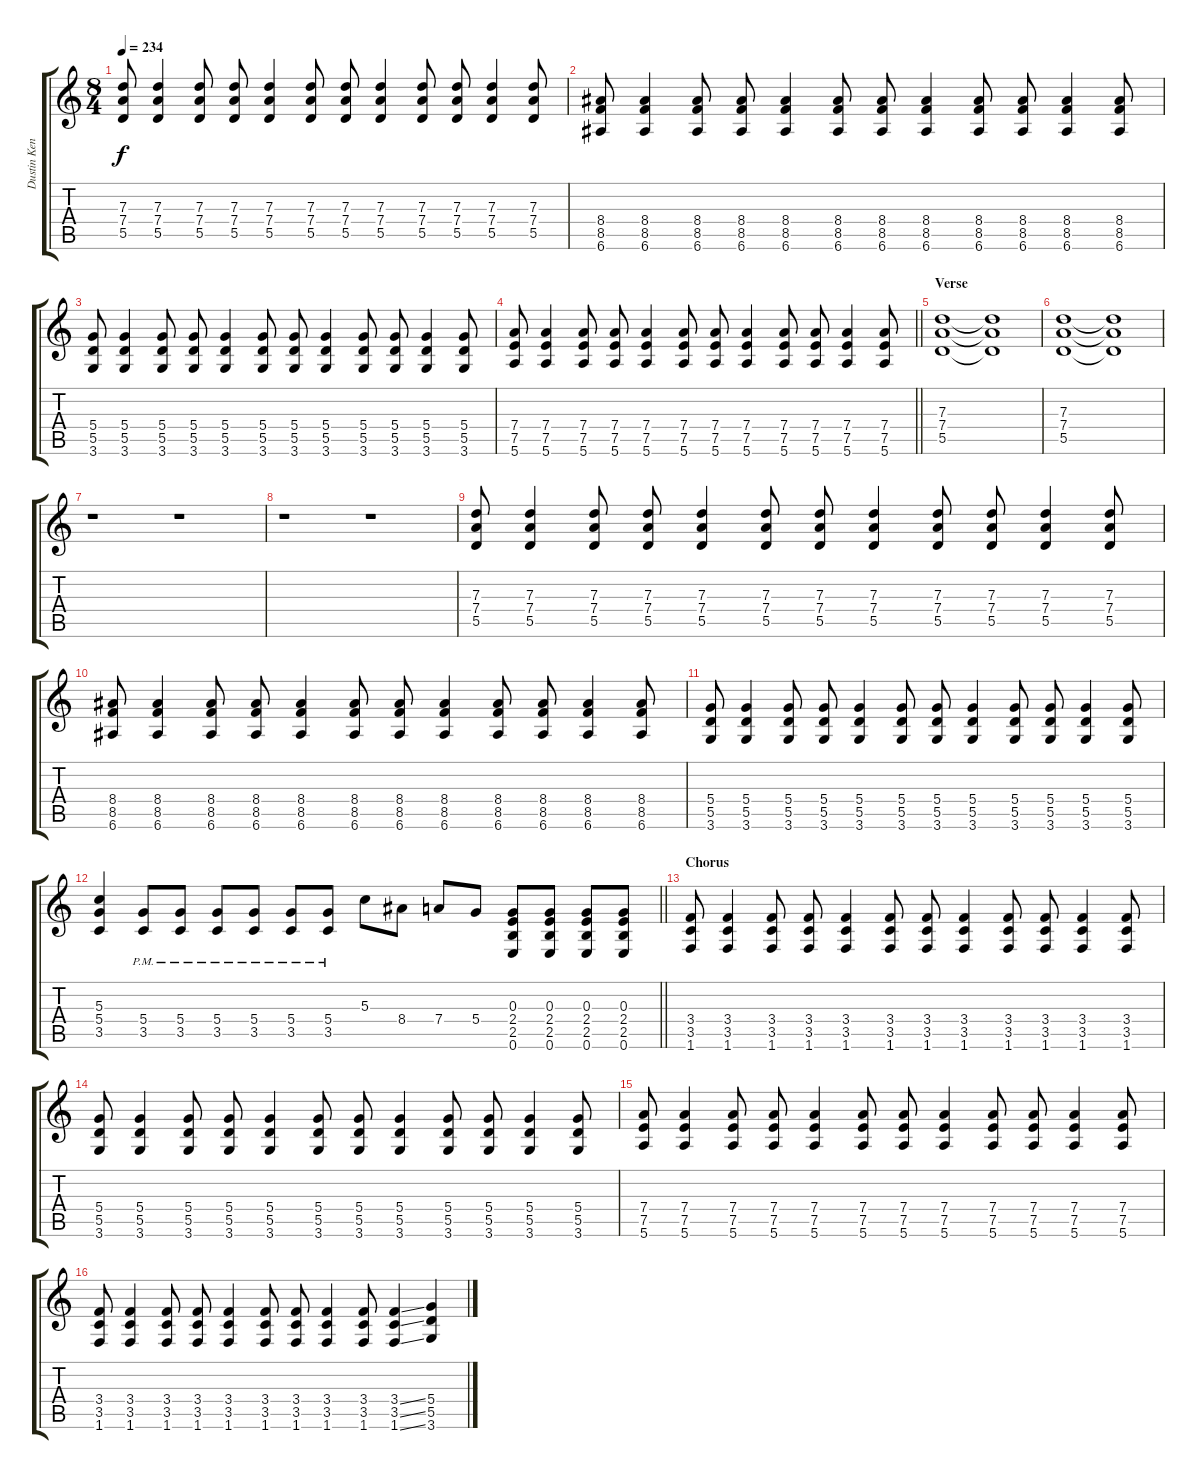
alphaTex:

\track ("Dustin Kensrue" "Dustin Ken") {instrument overdrivenguitar}
\staff {score tabs}
\tuning (E4 B3 G3 D3 A2 E2) {hide}
\ts (8 4)
\tempo 234
\clef g2
\ks c
(7.3 7.4 5.5).8{dy f} (7.3 7.4 5.5).4 (7.3 7.4 5.5).8 (7.3 7.4 5.5).8 (7.3 7.4 5.5).4 (7.3 7.4 5.5).8 (7.3 7.4 5.5).8 (7.3 7.4 5.5).4 (7.3 7.4 5.5).8 (7.3 7.4 5.5).8 (7.3 7.4 5.5).4 (7.3 7.4 5.5).8 |
(8.4 8.5 6.6).8 (8.4 8.5 6.6).4 (8.4 8.5 6.6).8 (8.4 8.5 6.6).8 (8.4 8.5 6.6).4 (8.4 8.5 6.6).8 (8.4 8.5 6.6).8 (8.4 8.5 6.6).4 (8.4 8.5 6.6).8 (8.4 8.5 6.6).8 (8.4 8.5 6.6).4 (8.4 8.5 6.6).8 |
(5.4 5.5 3.6).8 (5.4 5.5 3.6).4 (5.4 5.5 3.6).8 (5.4 5.5 3.6).8 (5.4 5.5 3.6).4 (5.4 5.5 3.6).8 (5.4 5.5 3.6).8 (5.4 5.5 3.6).4 (5.4 5.5 3.6).8 (5.4 5.5 3.6).8 (5.4 5.5 3.6).4 (5.4 5.5 3.6).8 |
\barLineRight lightlight
(7.4 7.5 5.6).8 (7.4 7.5 5.6).4 (7.4 7.5 5.6).8 (7.4 7.5 5.6).8 (7.4 7.5 5.6).4 (7.4 7.5 5.6).8 (7.4 7.5 5.6).8 (7.4 7.5 5.6).4 (7.4 7.5 5.6).8 (7.4 7.5 5.6).8 (7.4 7.5 5.6).4 (7.4 7.5 5.6).8 |
\section ("" "Verse")
(7.3 7.4 5.5).1 (7.3{t} 7.4{t} 5.5{t}).1 |
(7.3 7.4 5.5).1 (7.3{t} 7.4{t} 5.5{t}).1 |
r.1 r.1 |
r.1 r.1 |
(7.3 7.4 5.5).8 (7.3 7.4 5.5).4 (7.3 7.4 5.5).8 (7.3 7.4 5.5).8 (7.3 7.4 5.5).4 (7.3 7.4 5.5).8 (7.3 7.4 5.5).8 (7.3 7.4 5.5).4 (7.3 7.4 5.5).8 (7.3 7.4 5.5).8 (7.3 7.4 5.5).4 (7.3 7.4 5.5).8 |
(8.4 8.5 6.6).8 (8.4 8.5 6.6).4 (8.4 8.5 6.6).8 (8.4 8.5 6.6).8 (8.4 8.5 6.6).4 (8.4 8.5 6.6).8 (8.4 8.5 6.6).8 (8.4 8.5 6.6).4 (8.4 8.5 6.6).8 (8.4 8.5 6.6).8 (8.4 8.5 6.6).4 (8.4 8.5 6.6).8 |
(5.4 5.5 3.6).8 (5.4 5.5 3.6).4 (5.4 5.5 3.6).8 (5.4 5.5 3.6).8 (5.4 5.5 3.6).4 (5.4 5.5 3.6).8 (5.4 5.5 3.6).8 (5.4 5.5 3.6).4 (5.4 5.5 3.6).8 (5.4 5.5 3.6).8 (5.4 5.5 3.6).4 (5.4 5.5 3.6).8 |
\barLineRight lightlight
(5.3 5.4 3.5).4 (5.4{pm} 3.5{pm}).8 (5.4{pm} 3.5{pm}).8 (5.4{pm} 3.5{pm}).8 (5.4{pm} 3.5{pm}).8 (5.4{pm} 3.5{pm}).8 (5.4{pm} 3.5{pm}).8 5.3.8 8.4.8 7.4.8 5.4.8 (0.3 2.4 2.5 0.6).8 (0.3 2.4 2.5 0.6).8 (0.3 2.4 2.5 0.6).8 (0.3 2.4 2.5 0.6).8 |
\section ("" "Chorus")
(3.4 3.5 1.6).8 (3.4 3.5 1.6).4 (3.4 3.5 1.6).8 (3.4 3.5 1.6).8 (3.4 3.5 1.6).4 (3.4 3.5 1.6).8 (3.4 3.5 1.6).8 (3.4 3.5 1.6).4 (3.4 3.5 1.6).8 (3.4 3.5 1.6).8 (3.4 3.5 1.6).4 (3.4 3.5 1.6).8 |
(5.4 5.5 3.6).8 (5.4 5.5 3.6).4 (5.4 5.5 3.6).8 (5.4 5.5 3.6).8 (5.4 5.5 3.6).4 (5.4 5.5 3.6).8 (5.4 5.5 3.6).8 (5.4 5.5 3.6).4 (5.4 5.5 3.6).8 (5.4 5.5 3.6).8 (5.4 5.5 3.6).4 (5.4 5.5 3.6).8 |
(7.4 7.5 5.6).8 (7.4 7.5 5.6).4 (7.4 7.5 5.6).8 (7.4 7.5 5.6).8 (7.4 7.5 5.6).4 (7.4 7.5 5.6).8 (7.4 7.5 5.6).8 (7.4 7.5 5.6).4 (7.4 7.5 5.6).8 (7.4 7.5 5.6).8 (7.4 7.5 5.6).4 (7.4 7.5 5.6).8 |
(3.4 3.5 1.6).8 (3.4 3.5 1.6).4 (3.4 3.5 1.6).8 (3.4 3.5 1.6).8 (3.4 3.5 1.6).4 (3.4 3.5 1.6).8 (3.4 3.5 1.6).8 (3.4 3.5 1.6).4 (3.4 3.5 1.6).8 (3.4{ss} 3.5{ss} 1.6{ss}).4 (5.4 5.5 3.6).4
